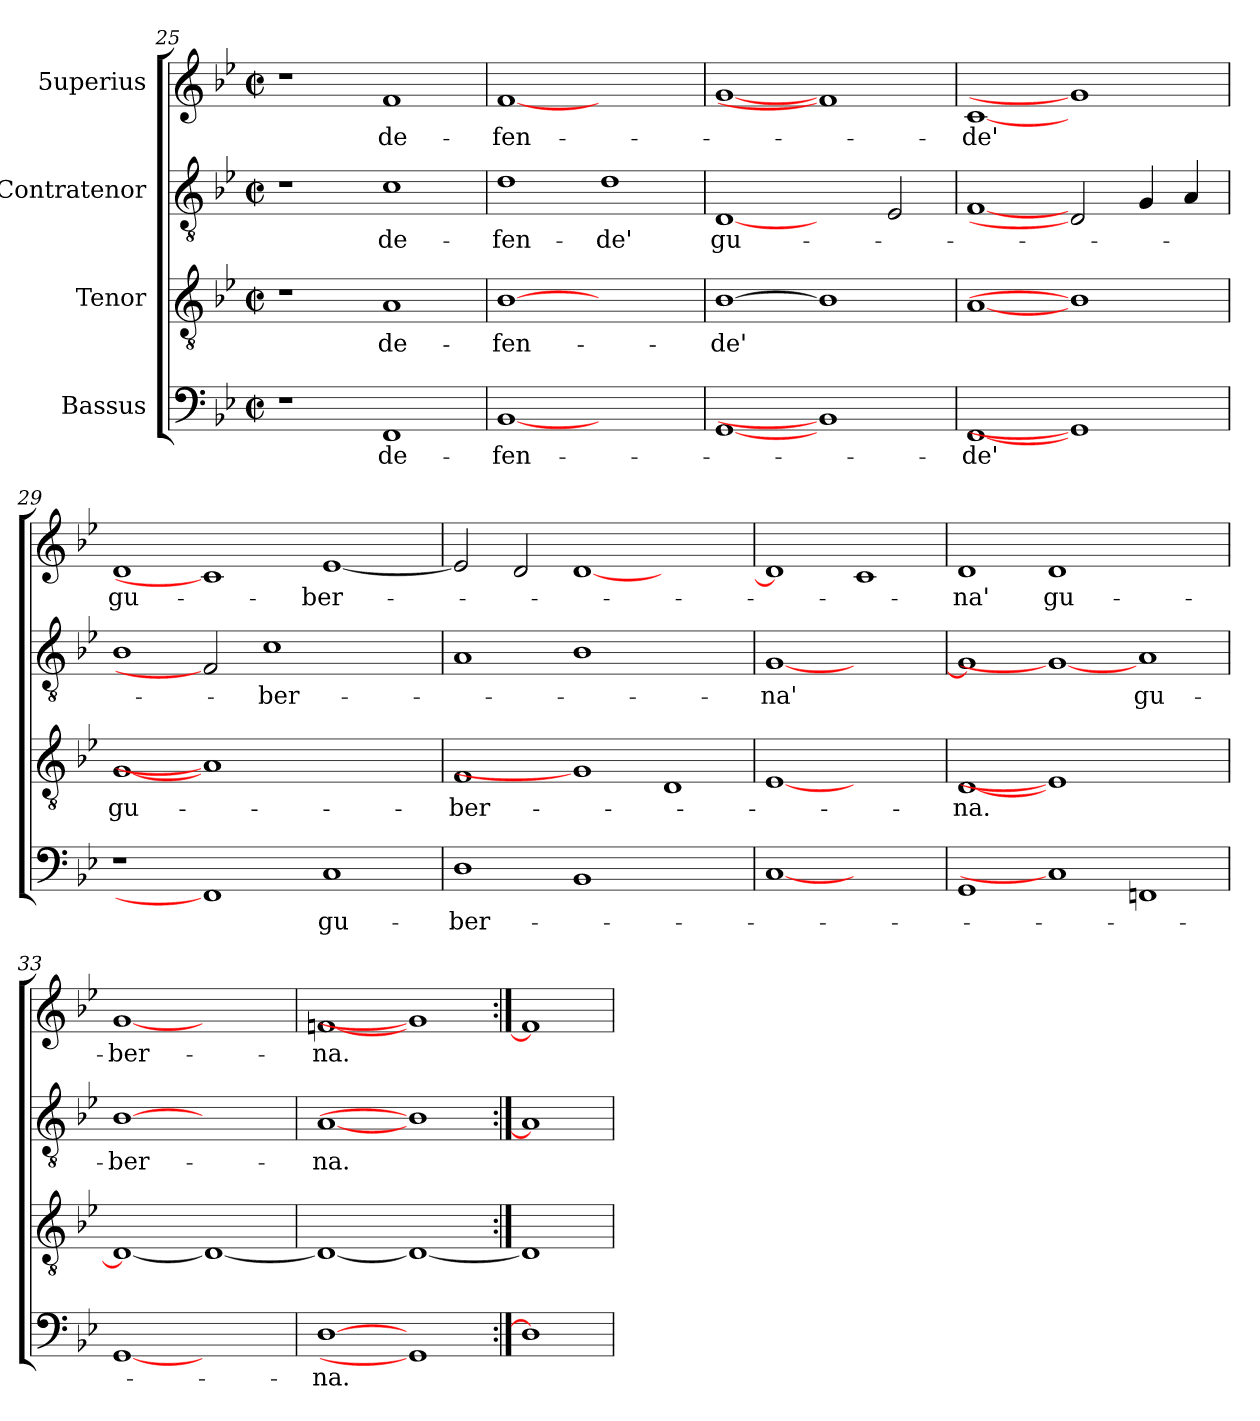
**kern	**text	**kern	**text	**kern	**text	**kern	**text
*part4	*part4	*part3	*part3	*part2	*part2	*part1	*part1
*staff4	*staff4	*staff3	*staff3	*staff2	*staff2	*staff1	*staff1
*I"Bassus	*	*I"Tenor	*	*I"Contratenor	*	*I"5uperius	*
!!LO:PB:g=z
*clefF4	*	*clefGv2	*	*clefGv2	*	*clefG2	*
*k[b-e-]	*	*k[b-e-]	*	*k[b-e-]	*	*k[b-e-]	*
*B-:	*	*B-:	*	*B-:	*	*B-:	*
*M2/2	*	*M2/2	*	*M2/2	*	*M2/2	*
*met(c|)	*	*met(c|)	*	*met(c|)	*	*met(c|)	*
=25	=25	=25	=25	=25	=25	=25	=25
1r	.	1r	.	1r	.	1r	.
!	!LO:LY:b	!	!LO:LY:b	!	!LO:LY:b	!	!LO:LY:b
1FF	de-	1A	de-	1c	de-	1f	de-
=26	=26	=26	=26	=26	=26	=26	=26
!	!LO:LY:b	!	!LO:LY:b	!	!LO:LY:b	!	!LO:LY:b
[1BB-	-fen-	[1B-	-fen-	1d	-fen-	[1f	-fen-
!	!	!	!	!	!LO:LY:b	!	!
1ryy	.	1ryy	.	1d	-de'	1ryy	.
=27	=27	=27	=27	=27	=27	=27	=27
!	!	!	!LO:LY:b	!	!LO:LY:b	!	!
[1GG	.	[1B-	-de'	[1D	gu-	[1g	.
1BB-]	.	1B-]	.	2ryy	.	1f]	.
.	.	.	.	2E-/	.	.	.
=28	=28	=28	=28	=28	=28	=28	=28
!	!LO:LY:b	!	!	!	!	!	!LO:LY:b
[1FF	-de'	[1A	.	[1F	.	[1c	-de'
1GG]	.	1B-]	.	2D]	.	1g]	.
.	.	.	.	4G/	.	.	.
.	.	.	.	4A/	.	.	.
=29	=29	=29	=29	=29	=29	=29	=29
!	!	!	!LO:LY:b	!	!	!	!LO:LY:b
1r	.	[1G	gu-	1B-	.	1d	gu-
1FF]	.	1A]	.	2F]	.	1c]	.
!	!	!	!	!	!LO:LY:b	!	!
.	.	.	.	1c	-ber-	.	.
!	!LO:LY:b	!	!	!	!	!	!LO:LY:b
1C	gu-	1ryy	.	.	.	[<1e-	-ber-
.	.	.	.	2ryy	.	.	.
!!LO:LB:g=z
=30	=30	=30	=30	=30	=30	=30	=30
!	!LO:LY:b	!	!LO:LY:b	!	!	!	!
1D	-ber-	1F	-ber-	1A	.	2e-/]	.
.	.	.	.	.	.	2d/	.
1BB-	.	1G]	.	1B-	.	[<1d	.
1ryy	.	1D	.	1ryy	.	1ryy	.
=31	=31	=31	=31	=31	=31	=31	=31
!	!	!	!	!	!LO:LY:b	!	!
[1C	.	[1E-	.	[<1G	-na'	1d]	.
1ryy	.	1ryy	.	1ryy	.	1c	.
=32	=32	=32	=32	=32	=32	=32	=32
!	!	!	!LO:LY:b	!	!	!	!LO:LY:b
1GG	.	[<1D	-na.	1G]	.	1d	-na'
!	!	!	!	!	!	!	!LO:LY:b
1C]	.	1E-]	.	1G_	.	1d	gu-
!	!	!	!	!	!LO:LY:b	!	!
1FFn	.	1ryy	.	1A	gu-	1ryy	.
=33	=33	=33	=33	=33	=33	=33	=33
!	!	!	!	!	!LO:LY:b	!	!LO:LY:b
[1GG	.	1D_	.	[1B-	-ber-	[1g	-ber-
1ryy	.	1D_	.	1ryy	.	1ryy	.
=34	=34	=34	=34	=34	=34	=34	=34
!	!LO:LY:b	!	!	!	!LO:LY:b	!	!LO:LY:b
[1D	-na.	1D_	.	[1A	-na.	[1fni	-na.
1GG]	.	1D_	.	1B-]	.	1g]	.
=35:|!	=35:|!	=35:|!	=35:|!	=35:|!	=35:|!	=35:|!	=35:|!
1D]	.	1D]	.	1A]	.	1f]	.
=	=	=	=	=	=	=	=
*-	*-	*-	*-	*-	*-	*-	*-
